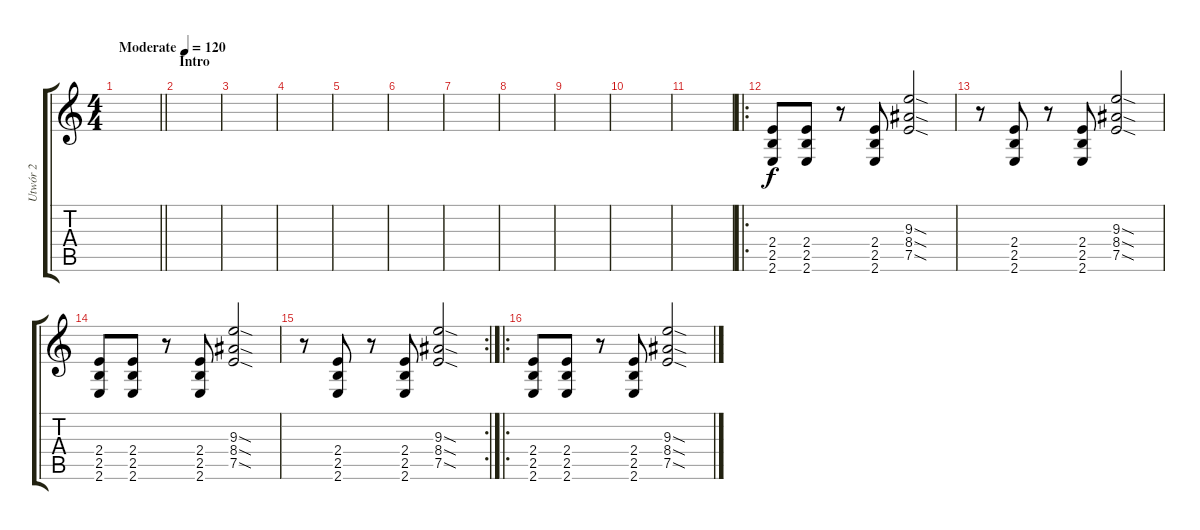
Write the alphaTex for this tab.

\track ("Utwór 2" "Utwór 2") {instrument distortionguitar}
\staff {score tabs}
\tuning (E4 B3 G3 D3 A2 D2) {hide}
\ts (4 4)
\tempo (120 "Moderate")
\clef g2
\barLineRight lightlight
\ks c
|
\section ("" "Intro")
|
|
|
|
|
|
|
|
|
|
\ro
(2.4 2.5 2.6).8 (2.4 2.5 2.6).8 r.8 (2.4 2.5 2.6).8 (9.3{sod} 8.4{sod} 7.5{sod}).2 |
r.8 (2.4 2.5 2.6).8 r.8 (2.4 2.5 2.6).8 (9.3{sod} 8.4{sod} 7.5{sod}).2 |
(2.4 2.5 2.6).8 (2.4 2.5 2.6).8 r.8 (2.4 2.5 2.6).8 (9.3{sod} 8.4{sod} 7.5{sod}).2 |
\rc 2
r.8 (2.4 2.5 2.6).8 r.8 (2.4 2.5 2.6).8 (9.3{sod} 8.4{sod} 7.5{sod}).2 |
\ro
(2.4 2.5 2.6).8 (2.4 2.5 2.6).8 r.8 (2.4 2.5 2.6).8 (9.3{sod} 8.4{sod} 7.5{sod}).2
